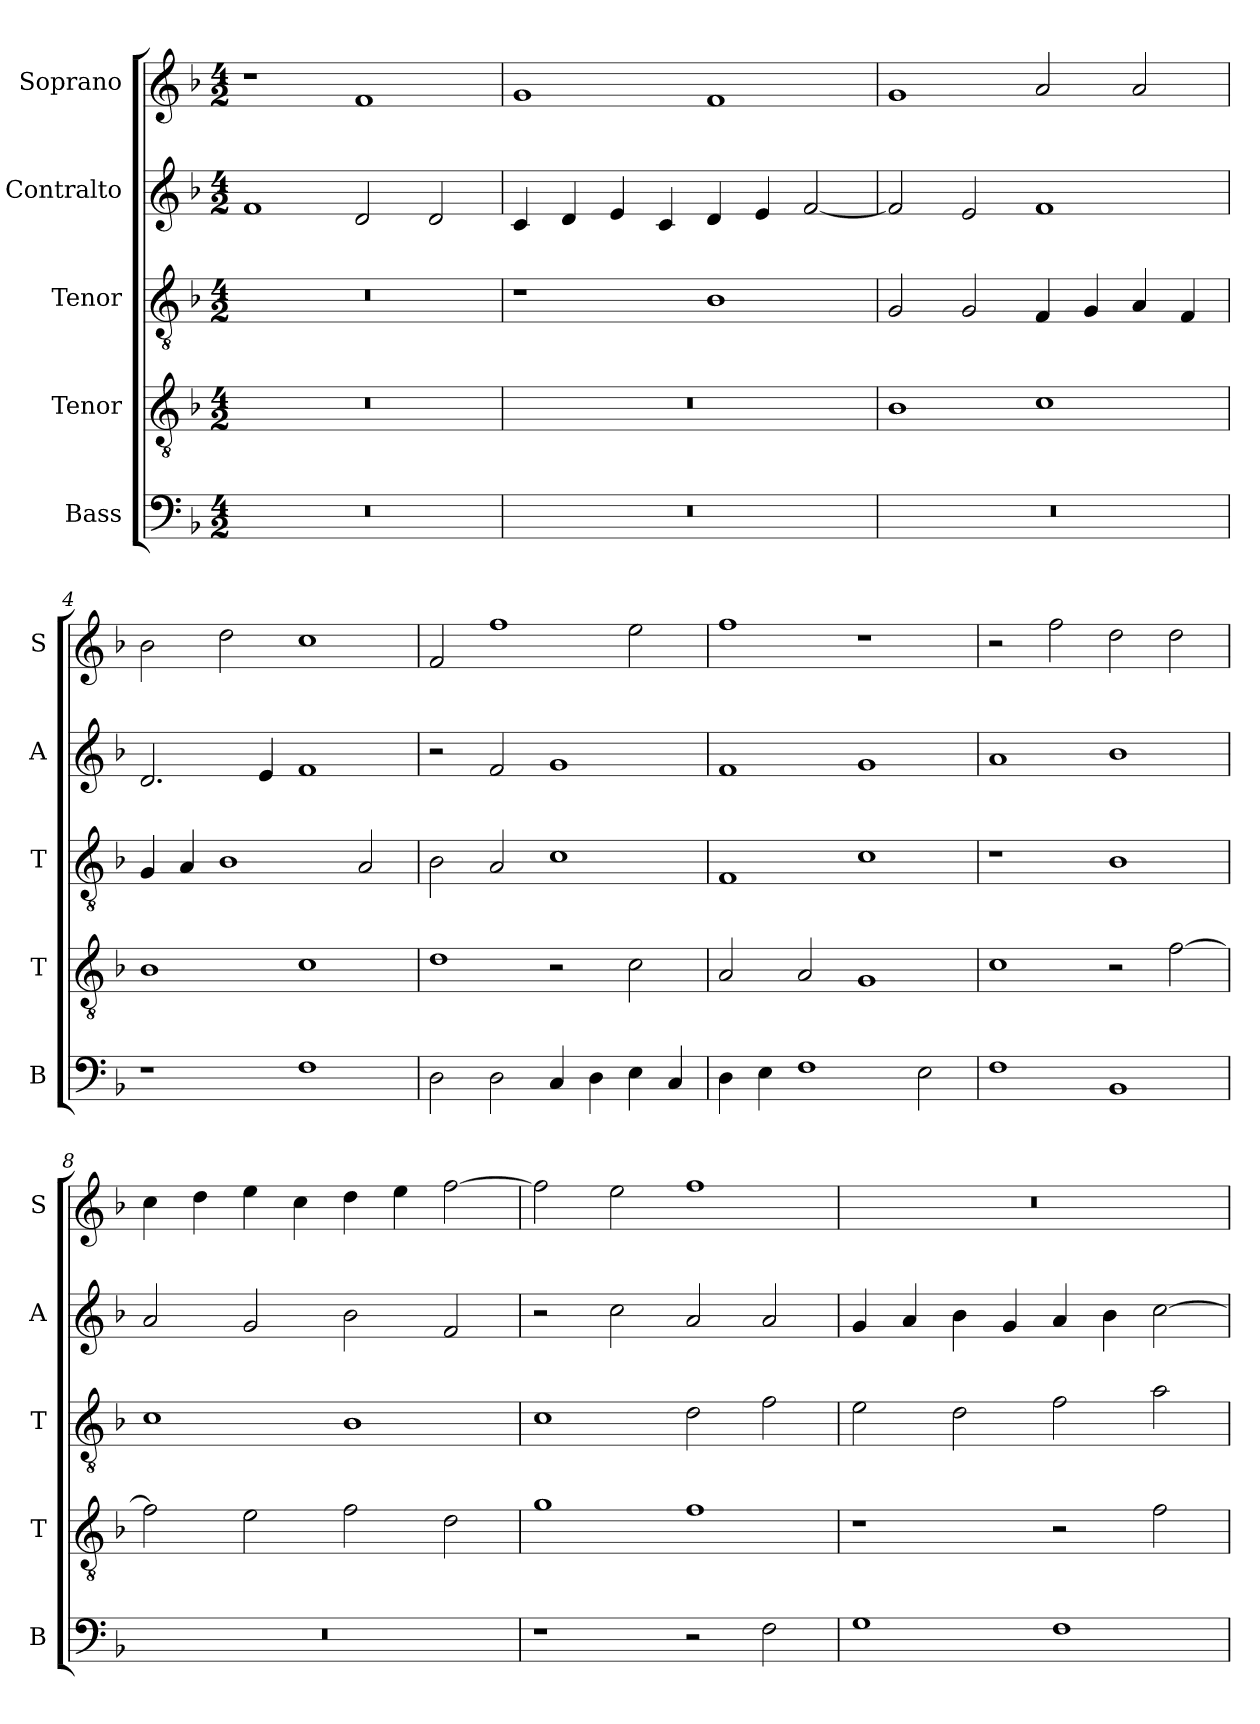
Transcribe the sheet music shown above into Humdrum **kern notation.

**kern	**kern	**kern	**kern	**kern
*part5	*part4	*part3	*part2	*part1
*staff5	*staff4	*staff3	*staff2	*staff1
*I"Bass	*I"Tenor	*I"Tenor	*I"Contralto	*I"Soprano
*I'B	*I'T	*I'T	*I'A	*I'S
*clefF4	*clefGv2	*clefGv2	*clefG2	*clefG2
*k[b-]	*k[b-]	*k[b-]	*k[b-]	*k[b-]
*F:ion	*F:ion	*F:ion	*F:ion	*F:ion
*M4/2	*M4/2	*M4/2	*M4/2	*M4/2
=1	=1	=1	=1	=1
0r	0r	0r	1f	1r
.	.	.	2d	1f
.	.	.	2d	.
=2	=2	=2	=2	=2
0r	0r	1r	4c	1g
.	.	.	4d	.
.	.	.	4e	.
.	.	.	4c	.
.	.	1B-	4d	1f
.	.	.	4e	.
.	.	.	[2f	.
=3	=3	=3	=3	=3
0r	1B-	2G	2f]	1g
.	.	2G	2e	.
.	1c	4F	1f	2a
.	.	4G	.	.
.	.	4A	.	2a
.	.	4F	.	.
=4	=4	=4	=4	=4
1r	1B-	4G	2.d	2b-
.	.	4A	.	.
.	.	1B-	.	2dd
.	.	.	4e	.
1F	1c	.	1f	1cc
.	.	2A	.	.
=5	=5	=5	=5	=5
2D	1d	2B-	2r	2f
2D	.	2A	2f	1ff
4C	2r	1c	1g	.
4D	.	.	.	.
4E	2c	.	.	2ee
4C	.	.	.	.
=6	=6	=6	=6	=6
4D	2A	1F	1f	1ff
4E	.	.	.	.
1F	2A	.	.	.
.	1G	1c	1g	1r
2E	.	.	.	.
=7	=7	=7	=7	=7
1F	1c	1r	1a	2r
.	.	.	.	2ff
1BB-	2r	1B-	1b-	2dd
.	[2f	.	.	2dd
=8	=8	=8	=8	=8
0r	2f]	1c	2a	4cc
.	.	.	.	4dd
.	2e	.	2g	4ee
.	.	.	.	4cc
.	2f	1B-	2b-	4dd
.	.	.	.	4ee
.	2d	.	2f	[2ff
=9	=9	=9	=9	=9
1r	1g	1c	2r	2ff]
.	.	.	2cc	2ee
2r	1f	2d	2a	1ff
2F	.	2f	2a	.
=10	=10	=10	=10	=10
1G	1r	2e	4g	0r
.	.	.	4a	.
.	.	2d	4b-	.
.	.	.	4g	.
1F	2r	2f	4a	.
.	.	.	4b-	.
.	2f	2a	[2cc	.
=	=	=	=	=
*-	*-	*-	*-	*-
